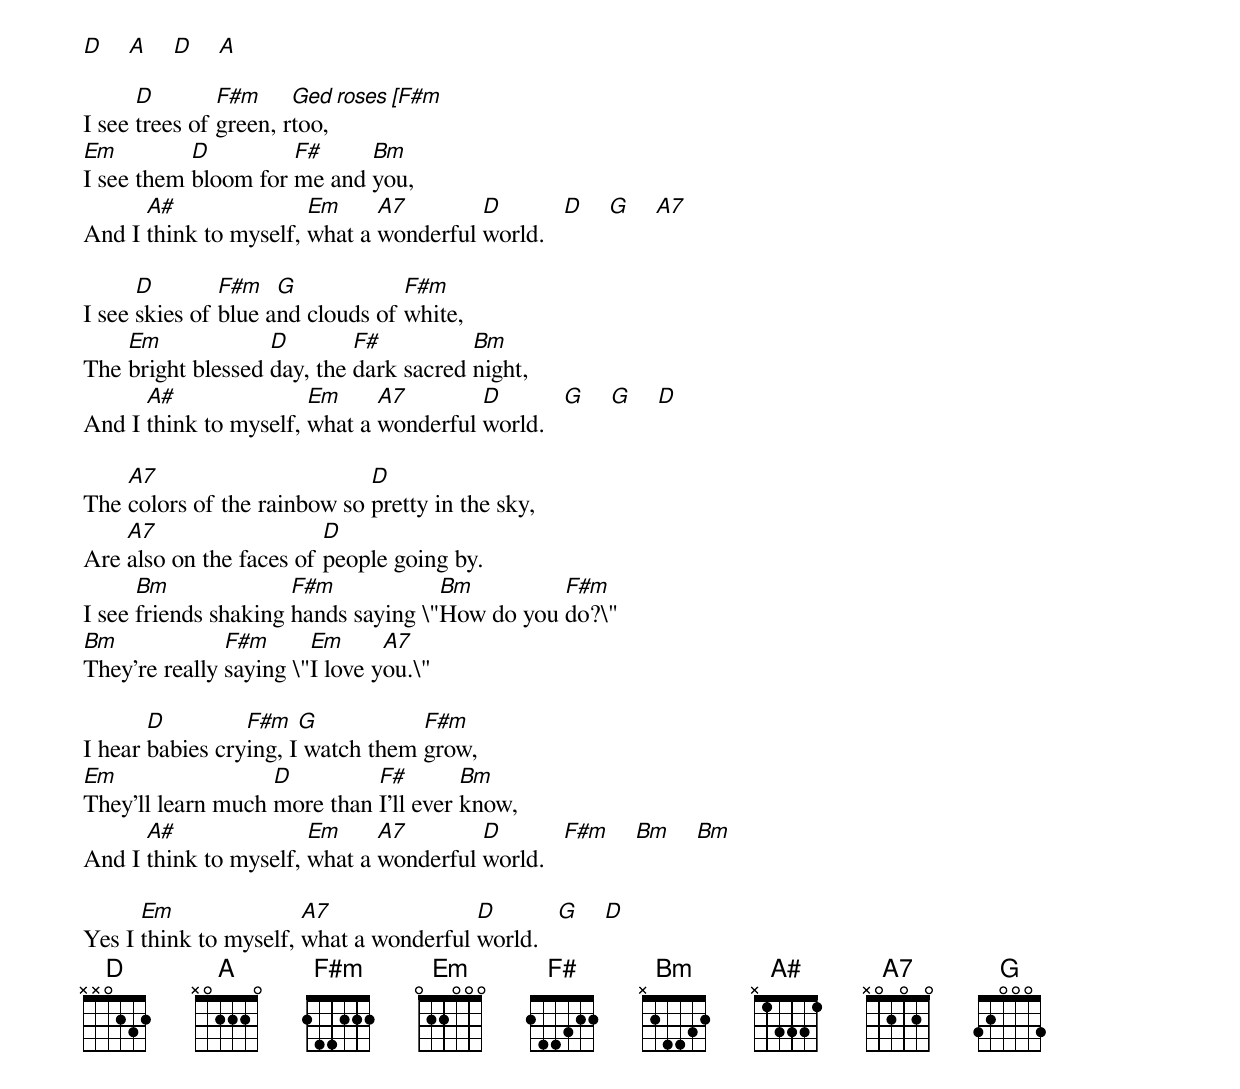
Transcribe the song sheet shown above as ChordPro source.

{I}
[D]    [A]    [D]    [A]

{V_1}
I see [D]trees of [F#m]green, r[Ged roses [F#m]too,
[Em]I see them [D]bloom for [F#]me and [Bm]you,
And I [A#]think to myself, [Em]what a [A7]wonderful [D]world.   [D]    [G]    [A7]

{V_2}
I see [D]skies of [F#m]blue a[G]nd clouds of [F#m]white,
The [Em]bright blessed [D]day, the [F#]dark sacred [Bm]night,
And I [A#]think to myself, [Em]what a [A7]wonderful [D]world.   [G]    [G]    [D]

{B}
The [A7]colors of the rainbow so [D]pretty in the sky,
Are [A7]also on the faces of [D]people going by.
I see [Bm]friends shaking [F#m]hands saying \"[Bm]How do you [F#m]do?\"
[Bm]They're really [F#m]saying \"[Em]I love y[A7]ou.\"

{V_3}
I hear [D]babies cry[F#m]ing, I[G] watch them [F#m]grow,
[Em]They'll learn much [D]more than [F#]I'll ever [Bm]know,
And I [A#]think to myself, [Em]what a [A7]wonderful [D]world.   [F#m]    [Bm]    [Bm]

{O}
Yes I [Em]think to myself, [A7]what a wonderful [D]world.   [G]    [D]
